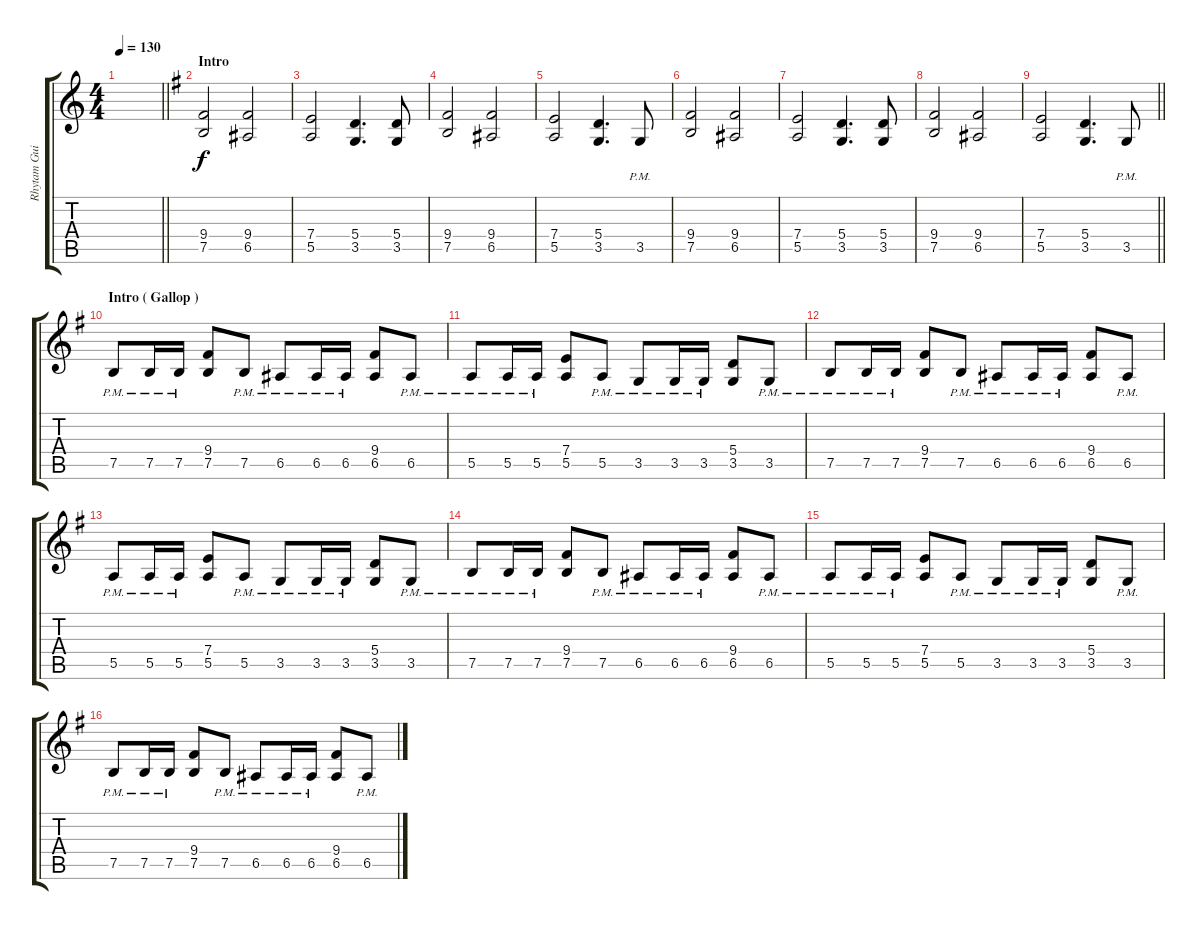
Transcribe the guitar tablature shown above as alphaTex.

\track ("Rhytam Guitar Michael" "Rhytam Gui") {instrument distortionguitar}
\staff {score tabs}
\tuning (B3 Gb3 D3 A2 E2 B1) {hide}
\ts (4 4)
\tempo 130
\clef g2
\barLineRight lightlight
\ks c
|
\section ("" "Intro")
\ks g
(9.4 7.5).2 (9.4 6.5).2 |
(7.4 5.5).2 (5.4 3.5).4{d} (5.4 3.5).8 |
(9.4 7.5).2 (9.4 6.5).2 |
(7.4 5.5).2 (5.4 3.5).4{d} 3.5{pm}.8 |
(9.4 7.5).2 (9.4 6.5).2 |
(7.4 5.5).2 (5.4 3.5).4{d} (5.4 3.5).8 |
(9.4 7.5).2 (9.4 6.5).2 |
\barLineRight lightlight
(7.4 5.5).2 (5.4 3.5).4{d} 3.5{pm}.8 |
\section ("" "Intro ( Gallop )")
7.5{pm}.8 7.5{pm}.16 7.5{pm}.16 (9.4 7.5).8 7.5{pm}.8 6.5{pm}.8 6.5{pm}.16 6.5{pm}.16 (9.4 6.5).8 6.5{pm}.8 |
5.5{pm}.8 5.5{pm}.16 5.5{pm}.16 (7.4 5.5).8 5.5{pm}.8 3.5{pm}.8 3.5{pm}.16 3.5{pm}.16 (5.4 3.5).8 3.5{pm}.8 |
7.5{pm}.8 7.5{pm}.16 7.5{pm}.16 (9.4 7.5).8 7.5{pm}.8 6.5{pm}.8 6.5{pm}.16 6.5{pm}.16 (9.4 6.5).8 6.5{pm}.8 |
5.5{pm}.8 5.5{pm}.16 5.5{pm}.16 (7.4 5.5).8 5.5{pm}.8 3.5{pm}.8 3.5{pm}.16 3.5{pm}.16 (5.4 3.5).8 3.5{pm}.8 |
7.5{pm}.8 7.5{pm}.16 7.5{pm}.16 (9.4 7.5).8 7.5{pm}.8 6.5{pm}.8 6.5{pm}.16 6.5{pm}.16 (9.4 6.5).8 6.5{pm}.8 |
5.5{pm}.8 5.5{pm}.16 5.5{pm}.16 (7.4 5.5).8 5.5{pm}.8 3.5{pm}.8 3.5{pm}.16 3.5{pm}.16 (5.4 3.5).8 3.5{pm}.8 |
7.5{pm}.8 7.5{pm}.16 7.5{pm}.16 (9.4 7.5).8 7.5{pm}.8 6.5{pm}.8 6.5{pm}.16 6.5{pm}.16 (9.4 6.5).8 6.5{pm}.8
